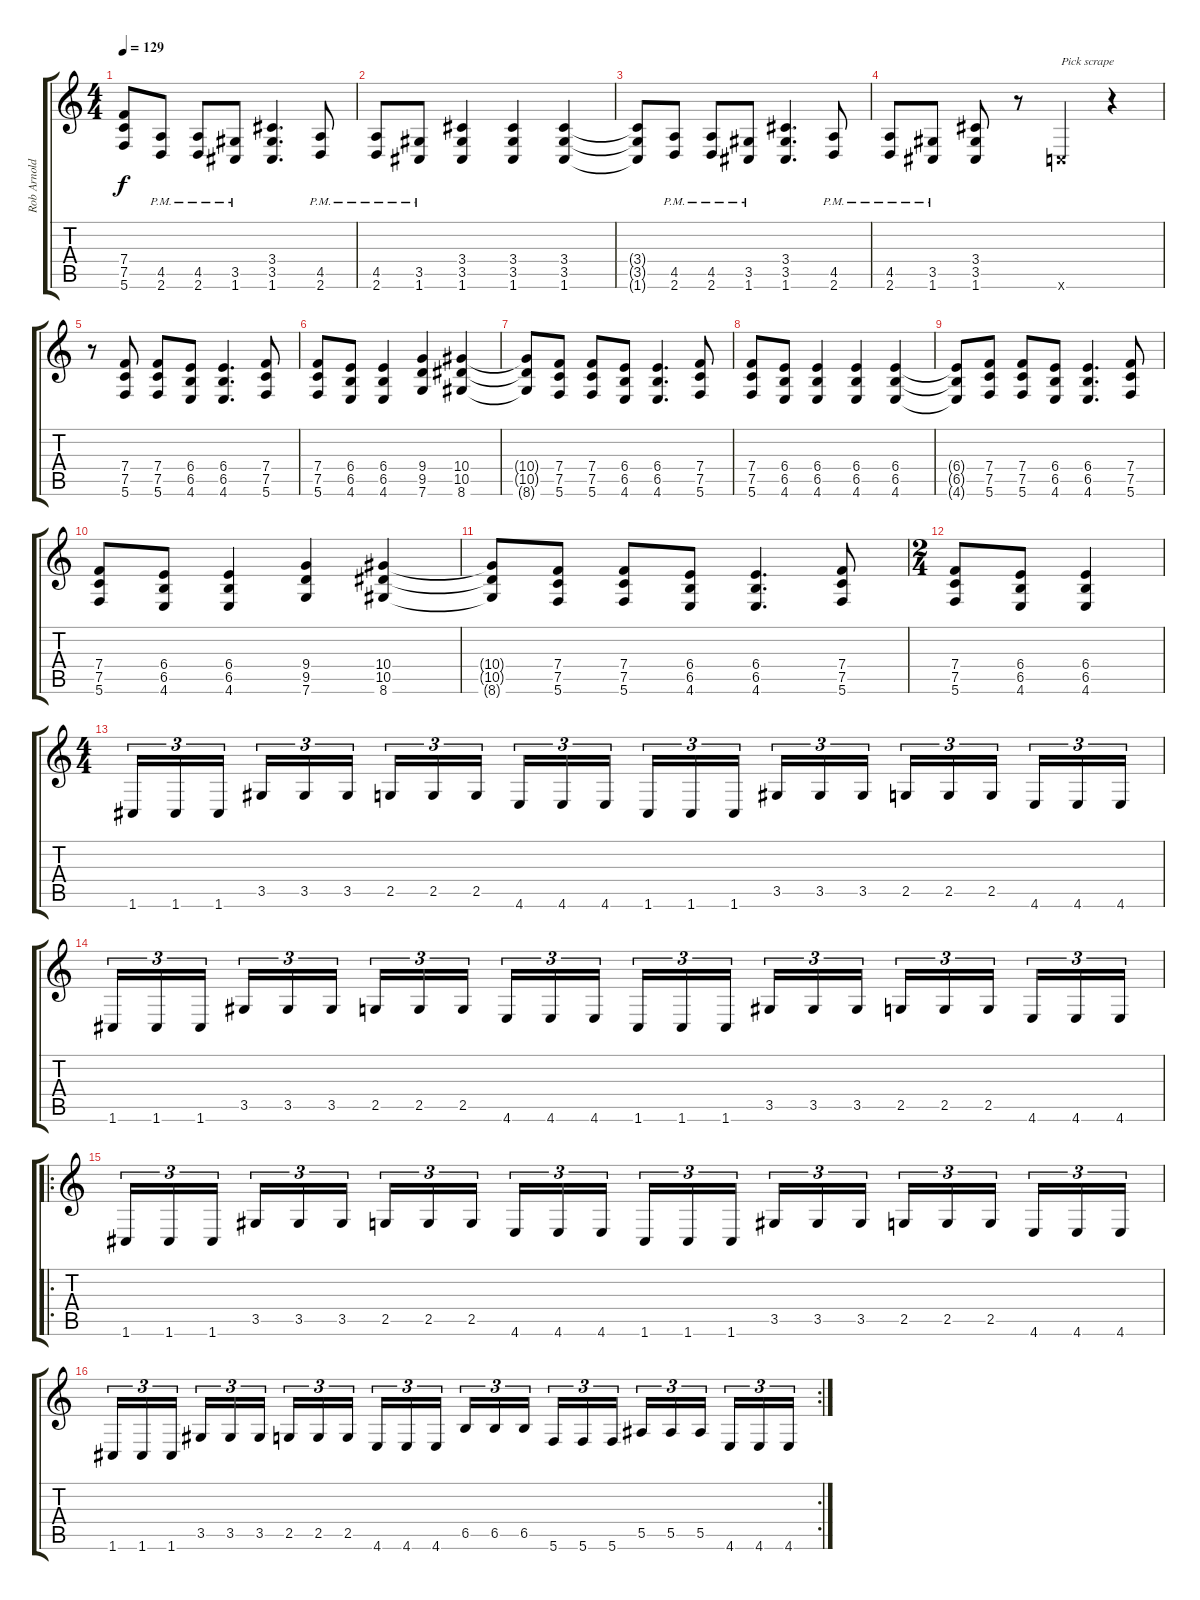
\track ("Rob Arnold" "Rob Arnold") {instrument distortionguitar}
\staff {score tabs}
\tuning (C4 G3 Eb3 Bb2 F2 C2) {hide}
\ts (4 4)
\tempo 129
\clef g2
\ks c
(7.4{t} 7.5{t} 5.6{t}).8{dy f} (4.5{pm} 2.6{pm}).8 (4.5{pm} 2.6{pm}).8 (3.5{pm} 1.6{pm}).8 (3.4 3.5 1.6).4{d} (4.5{pm} 2.6{pm}).8 |
(4.5{pm} 2.6{pm}).8 (3.5{pm} 1.6{pm}).8 (3.4 3.5 1.6).4 (3.4 3.5 1.6).4 (3.4 3.5 1.6).4 |
(3.4{t} 3.5{t} 1.6{t}).8 (4.5{pm} 2.6{pm}).8 (4.5{pm} 2.6{pm}).8 (3.5{pm} 1.6{pm}).8 (3.4 3.5 1.6).4{d} (4.5{pm} 2.6{pm}).8 |
(4.5{pm} 2.6{pm}).8 (3.5{pm} 1.6{pm}).8 (3.4 3.5 1.6).8 r.8 0.6{x}.4{txt "Pick scrape"} r.4 |
r.8 (7.4 7.5 5.6).8 (7.4 7.5 5.6).8 (6.4 6.5 4.6).8 (6.4 6.5 4.6).4{d} (7.4 7.5 5.6).8 |
(7.4 7.5 5.6).8 (6.4 6.5 4.6).8 (6.4 6.5 4.6).4 (9.4 9.5 7.6).4 (10.4 10.5 8.6).4 |
(10.4{t} 10.5{t} 8.6{t}).8 (7.4 7.5 5.6).8 (7.4 7.5 5.6).8 (6.4 6.5 4.6).8 (6.4 6.5 4.6).4{d} (7.4 7.5 5.6).8 |
(7.4 7.5 5.6).8 (6.4 6.5 4.6).8 (6.4 6.5 4.6).4 (6.4 6.5 4.6).4 (6.4 6.5 4.6).4 |
(6.4{t} 6.5{t} 4.6{t}).8 (7.4 7.5 5.6).8 (7.4 7.5 5.6).8 (6.4 6.5 4.6).8 (6.4 6.5 4.6).4{d} (7.4 7.5 5.6).8 |
(7.4 7.5 5.6).8 (6.4 6.5 4.6).8 (6.4 6.5 4.6).4 (9.4 9.5 7.6).4 (10.4 10.5 8.6).4 |
(10.4{t} 10.5{t} 8.6{t}).8 (7.4 7.5 5.6).8 (7.4 7.5 5.6).8 (6.4 6.5 4.6).8 (6.4 6.5 4.6).4{d} (7.4 7.5 5.6).8 |
\ts (2 4)
(7.4 7.5 5.6).8 (6.4 6.5 4.6).8 (6.4 6.5 4.6).4 |
\ts (4 4)
1.6.16{tu (3 2)} 1.6.16{tu (3 2)} 1.6.16{tu (3 2)} 3.5.16{tu (3 2)} 3.5.16{tu (3 2)} 3.5.16{tu (3 2)} 2.5.16{tu (3 2)} 2.5.16{tu (3 2)} 2.5.16{tu (3 2)} 4.6.16{tu (3 2)} 4.6.16{tu (3 2)} 4.6.16{tu (3 2)} 1.6.16{tu (3 2)} 1.6.16{tu (3 2)} 1.6.16{tu (3 2)} 3.5.16{tu (3 2)} 3.5.16{tu (3 2)} 3.5.16{tu (3 2)} 2.5.16{tu (3 2)} 2.5.16{tu (3 2)} 2.5.16{tu (3 2)} 4.6.16{tu (3 2)} 4.6.16{tu (3 2)} 4.6.16{tu (3 2)} |
1.6.16{tu (3 2)} 1.6.16{tu (3 2)} 1.6.16{tu (3 2)} 3.5.16{tu (3 2)} 3.5.16{tu (3 2)} 3.5.16{tu (3 2)} 2.5.16{tu (3 2)} 2.5.16{tu (3 2)} 2.5.16{tu (3 2)} 4.6.16{tu (3 2)} 4.6.16{tu (3 2)} 4.6.16{tu (3 2)} 1.6.16{tu (3 2)} 1.6.16{tu (3 2)} 1.6.16{tu (3 2)} 3.5.16{tu (3 2)} 3.5.16{tu (3 2)} 3.5.16{tu (3 2)} 2.5.16{tu (3 2)} 2.5.16{tu (3 2)} 2.5.16{tu (3 2)} 4.6.16{tu (3 2)} 4.6.16{tu (3 2)} 4.6.16{tu (3 2)} |
\ro
1.6.16{tu (3 2)} 1.6.16{tu (3 2)} 1.6.16{tu (3 2)} 3.5.16{tu (3 2)} 3.5.16{tu (3 2)} 3.5.16{tu (3 2)} 2.5.16{tu (3 2)} 2.5.16{tu (3 2)} 2.5.16{tu (3 2)} 4.6.16{tu (3 2)} 4.6.16{tu (3 2)} 4.6.16{tu (3 2)} 1.6.16{tu (3 2)} 1.6.16{tu (3 2)} 1.6.16{tu (3 2)} 3.5.16{tu (3 2)} 3.5.16{tu (3 2)} 3.5.16{tu (3 2)} 2.5.16{tu (3 2)} 2.5.16{tu (3 2)} 2.5.16{tu (3 2)} 4.6.16{tu (3 2)} 4.6.16{tu (3 2)} 4.6.16{tu (3 2)} |
\rc 2
1.6.16{tu (3 2)} 1.6.16{tu (3 2)} 1.6.16{tu (3 2)} 3.5.16{tu (3 2)} 3.5.16{tu (3 2)} 3.5.16{tu (3 2)} 2.5.16{tu (3 2)} 2.5.16{tu (3 2)} 2.5.16{tu (3 2)} 4.6.16{tu (3 2)} 4.6.16{tu (3 2)} 4.6.16{tu (3 2)} 6.5.16{tu (3 2)} 6.5.16{tu (3 2)} 6.5.16{tu (3 2)} 5.6.16{tu (3 2)} 5.6.16{tu (3 2)} 5.6.16{tu (3 2)} 5.5.16{tu (3 2)} 5.5.16{tu (3 2)} 5.5.16{tu (3 2)} 4.6.16{tu (3 2)} 4.6.16{tu (3 2)} 4.6.16{tu (3 2)}
